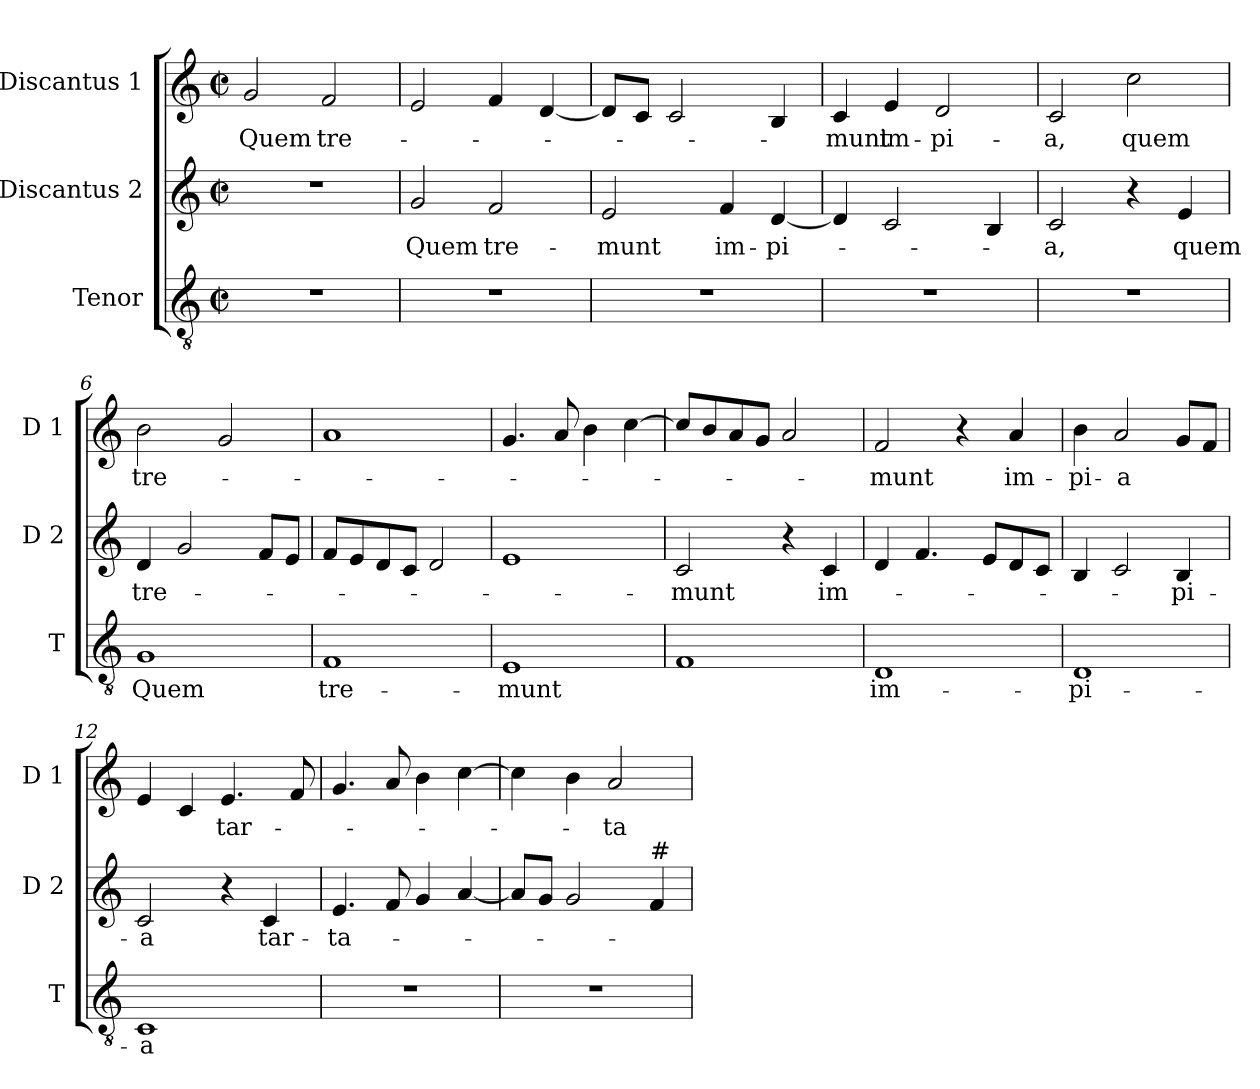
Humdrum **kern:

**kern	**text	**kern	**text	**kern	**text
*part3	*part3	*part2	*part2	*part1	*part1
*staff3	*staff3	*staff2	*staff2	*staff1	*staff1
*I"Tenor	*	*I"Discantus 2	*	*I"Discantus 1	*
*I'T	*	*I'D 2	*	*I'D 1	*
*clefGv2	*	*clefG2	*	*clefG2	*
*k[]	*	*k[]	*	*k[]	*
*C:	*	*C:	*	*C:	*
*M2/2	*	*M2/2	*	*M2/2	*
*met(c|)	*	*met(c|)	*	*met(c|)	*
=1	=1	=1	=1	=1	=1
!	!	!	!	!	!LO:LY:b
1r	.	1r	.	2g/	Quem
!	!	!	!	!	!LO:LY:b
.	.	.	.	2f/	tre-
=2	=2	=2	=2	=2	=2
!	!	!	!LO:LY:b	!	!
1r	.	2g/	Quem	2e/	.
!	!	!	!LO:LY:b	!	!
.	.	2f/	tre-	4f/	.
.	.	.	.	[4d/	.
=3	=3	=3	=3	=3	=3
!	!	!	!LO:LY:b	!	!
1r	.	2e/	-munt	8d/L]	.
.	.	.	.	8c/J	.
.	.	.	.	2c/	.
!	!	!	!LO:LY:b	!	!
.	.	4f/	im-	.	.
!	!	!	!LO:LY:b	!	!
.	.	[4d/	-pi-	4B/	.
=4	=4	=4	=4	=4	=4
!	!	!	!	!	!LO:LY:b
1r	.	4d/]	.	4c/	-munt
!	!	!	!	!	!LO:LY:b
.	.	2c/	.	4e/	im-
!	!	!	!	!	!LO:LY:b
.	.	.	.	2d/	-pi-
.	.	4B/	.	.	.
=5	=5	=5	=5	=5	=5
!	!	!	!LO:LY:b	!	!LO:LY:b
1r	.	2c/	-a,	2c/	-a,
!	!	!	!	!	!LO:LY:b
.	.	4r	.	2cc\	quem
!	!	!	!LO:LY:b	!	!
.	.	4e/	quem	.	.
!!LO:LB:g=z
=6	=6	=6	=6	=6	=6
!	!LO:LY:b	!	!LO:LY:b	!	!LO:LY:b
1G	Quem	4d/	tre-	2b\	tre-
.	.	2g/	.	.	.
.	.	.	.	2g/	.
.	.	8f/L	.	.	.
.	.	8e/J	.	.	.
=7	=7	=7	=7	=7	=7
!	!LO:LY:b	!	!	!	!
1F	tre-	8f/L	.	1a	.
.	.	8e/	.	.	.
.	.	8d/	.	.	.
.	.	8c/J	.	.	.
.	.	2d/	.	.	.
=8	=8	=8	=8	=8	=8
!	!LO:LY:b	!	!	!	!
1E	-munt	1e	.	4.g/	.
.	.	.	.	8a/	.
.	.	.	.	4b\	.
.	.	.	.	[4cc\	.
=9	=9	=9	=9	=9	=9
!	!	!	!LO:LY:b	!	!
1F	.	2c/	-munt	8cc/L]	.
.	.	.	.	8b/	.
.	.	.	.	8a/	.
.	.	.	.	8g/J	.
.	.	4r	.	2a/	.
!	!	!	!LO:LY:b	!	!
.	.	4c/	im-	.	.
=10	=10	=10	=10	=10	=10
!	!LO:LY:b	!	!	!	!LO:LY:b
1D	im-	4d/	.	2f/	-munt
.	.	4.f/	.	.	.
.	.	.	.	4r	.
.	.	8e/L	.	.	.
!	!	!	!	!	!LO:LY:b
.	.	8d/	.	4a/	im-
.	.	8c/J	.	.	.
!!LO:LB:g=z
=11	=11	=11	=11	=11	=11
!	!LO:LY:b	!	!	!	!LO:LY:b
1D	-pi-	4B/	.	4b\	-pi-
!	!	!	!	!	!LO:LY:b
.	.	2c/	.	2a/	-a
!	!	!	!LO:LY:b	!	!
.	.	4B/	-pi-	8g/L	.
.	.	.	.	8f/J	.
=12	=12	=12	=12	=12	=12
!	!LO:LY:b	!	!LO:LY:b	!	!
1C	-a	2c/	-a	4e/	.
.	.	.	.	4c/	.
!	!	!	!	!	!LO:LY:b
.	.	4r	.	4.e/	tar-
!	!	!	!LO:LY:b	!	!
.	.	4c/	tar-	.	.
.	.	.	.	8f/	.
=13	=13	=13	=13	=13	=13
!	!	!	!LO:LY:b	!	!
1r	.	4.e/	-ta-	4.g/	.
.	.	8f/	.	8a/	.
.	.	4g/	.	4b\	.
.	.	[4a/	.	[4cc\	.
=14	=14	=14	=14	=14	=14
1r	.	8a/L]	.	4cc\]	.
.	.	8g/J	.	.	.
.	.	2g/	.	4b\	.
!	!	!	!	!	!LO:LY:b
.	.	.	.	2a/	-ta-
!	!	!LO:TX:a:t=#	!	!	!
.	.	4f/	.	.	.
=	=	=	=	=	=
*-	*-	*-	*-	*-	*-
